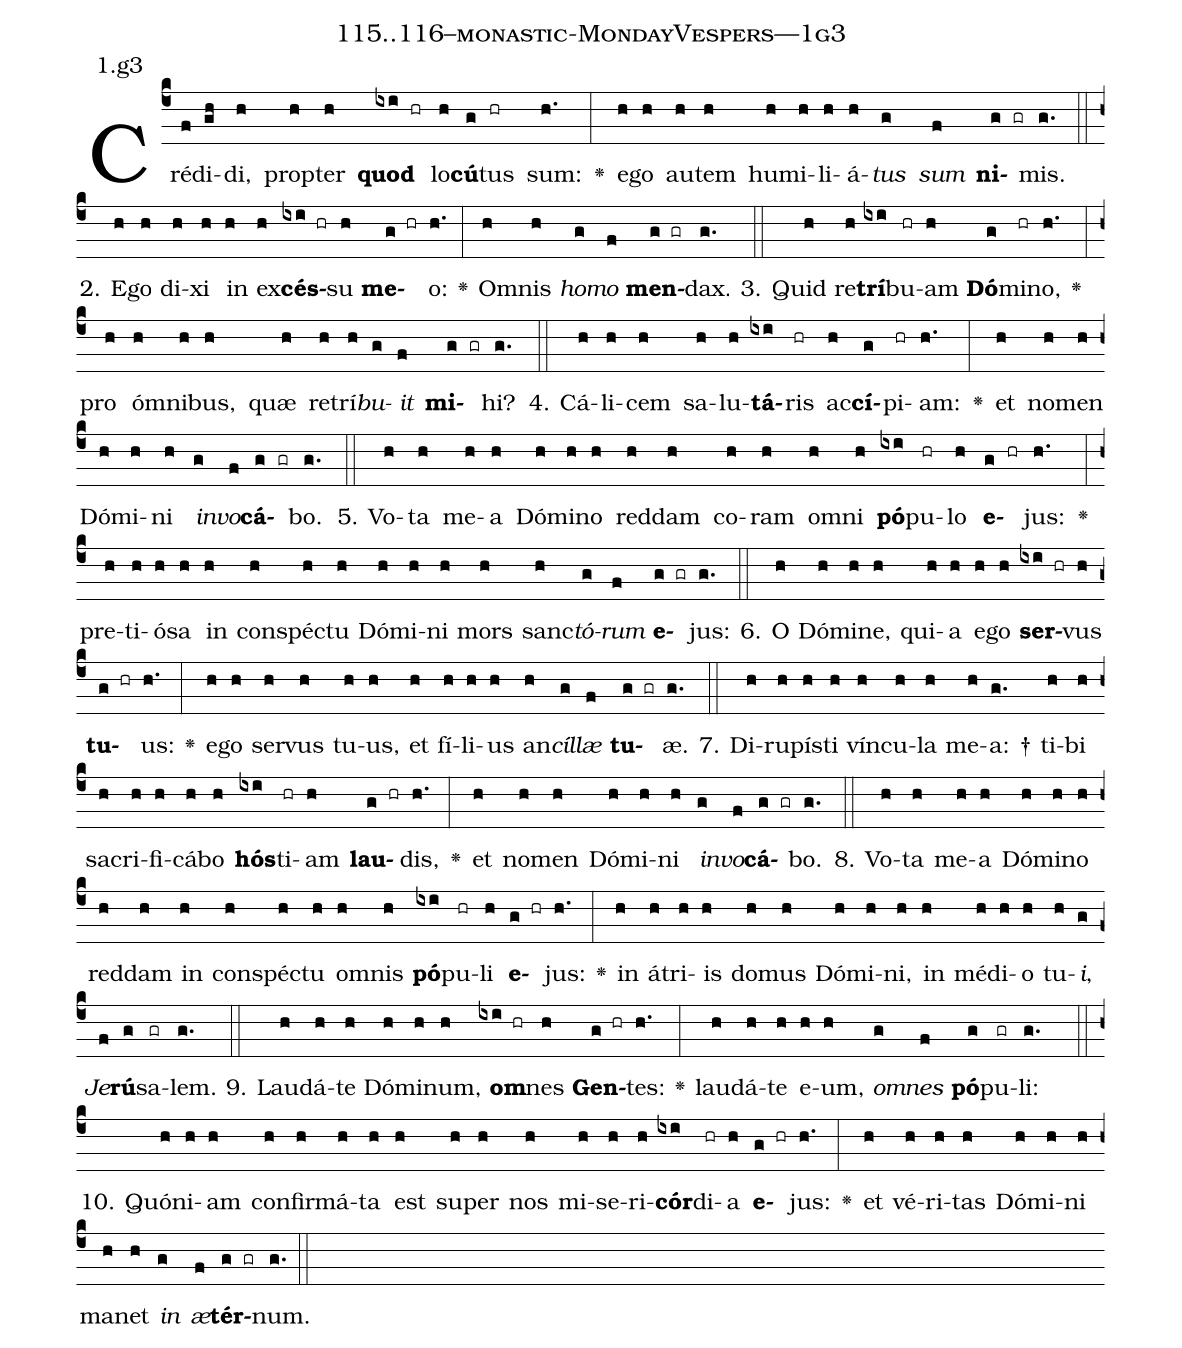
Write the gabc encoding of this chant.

name: 115..116--monastic-MondayVespers---1g3;
annotation: 1.g3;
%%
(c4)Cré(f)di(gh)di,(h) prop(h)ter(h) <b>quod</b>(ixi hr) lo(h)<b>cú</b>(g)tus(hr) sum:(h.) <v>\greheightstar</v>(:) e(h)go(h) au(h)tem(h) hu(h)mi(h)li(h)á(h)<i>tus</i>(g) <i>sum</i>(f) <b>ni</b>(g gr)mis.(g.) (::)
2. E(h)go(h) di(h)xi(h) in(h) ex(h)<b>cés</b>(ixi hr)su(h) <b>me</b>(g hr)o:(h.) <v>\greheightstar</v>(:) Om(h)nis(h) <i>ho</i>(g)<i>mo</i>(f) <b>men</b>(g gr)dax.(g.) (::)
3. Quid(h) re(h)<b>trí</b>(ixi)bu(hr)am(h) <b>Dó</b>(g)mi(hr)no,(h.) <v>\greheightstar</v>(:) pro(h) óm(h)ni(h)bus,(h) quæ(h) re(h)trí(h)<i>bu</i>(g)<i>it</i>(f) <b>mi</b>(g gr)hi?(g.) (::)
4. Cá(h)li(h)cem(h) sa(h)lu(h)<b>tá</b>(ixi)ris(hr) ac(h)<b>cí</b>(g)pi(hr)am:(h.) <v>\greheightstar</v>(:) et(h) no(h)men(h) Dó(h)mi(h)ni(h) <i>in</i>(g)<i>vo</i>(f)<b>cá</b>(g gr)bo.(g.) (::)
5. Vo(h)ta(h) me(h)a(h) Dó(h)mi(h)no(h) red(h)dam(h) co(h)ram(h) om(h)ni(h) <b>pó</b>(ixi)pu(hr)lo(h) <b>e</b>(g hr)jus:(h.) <v>\greheightstar</v>(:) pre(h)ti(h)ó(h)sa(h) in(h) con(h)spéc(h)tu(h) Dó(h)mi(h)ni(h) mors(h) sanc(h)<i>tó</i>(g)<i>rum</i>(f) <b>e</b>(g gr)jus:(g.) (::)
6. O(h) Dó(h)mi(h)ne,(h) qui(h)a(h) e(h)go(h) <b>ser</b>(ixi hr)vus(h) <b>tu</b>(g hr)us:(h.) <v>\greheightstar</v>(:) e(h)go(h) ser(h)vus(h) tu(h)us,(h) et(h) fí(h)li(h)us(h) an(h)<i>cíl</i>(g)<i>læ</i>(f) <b>tu</b>(g gr)æ.(g.) (::)
7. Di(h)ru(h)pís(h)ti(h) vín(h)cu(h)la(h) me(h)a: †(g.) ti(h)bi(h) sa(h)cri(h)fi(h)cá(h)bo(h) <b>hós</b>(ixi)ti(hr)am(h) <b>lau</b>(g hr)dis,(h.) <v>\greheightstar</v>(:) et(h) no(h)men(h) Dó(h)mi(h)ni(h) <i>in</i>(g)<i>vo</i>(f)<b>cá</b>(g gr)bo.(g.) (::)
8. Vo(h)ta(h) me(h)a(h) Dó(h)mi(h)no(h) red(h)dam(h) in(h) con(h)spéc(h)tu(h) om(h)nis(h) <b>pó</b>(ixi)pu(hr)li(h) <b>e</b>(g hr)jus:(h.) <v>\greheightstar</v>(:) in(h) á(h)tri(h)is(h) do(h)mus(h) Dó(h)mi(h)ni,(h) in(h) mé(h)di(h)o(h) tu(h)<i>i</i>,(g) <i>Je</i>(f)<b>rú</b>(g)sa(gr)lem.(g.) (::)
9. Lau(h)dá(h)te(h) Dó(h)mi(h)num,(h) <b>om</b>(ixi hr)nes(h) <b>Gen</b>(g hr)tes:(h.) <v>\greheightstar</v>(:) lau(h)dá(h)te(h) e(h)um,(h) <i>om</i>(g)<i>nes</i>(f) <b>pó</b>(g)pu(gr)li:(g.) (::)
10. Quón(h)i(h)am(h) con(h)fir(h)má(h)ta(h) est(h) su(h)per(h) nos(h) mi(h)se(h)ri(h)<b>cór</b>(ixi)di(hr)a(h) <b>e</b>(g hr)jus:(h.) <v>\greheightstar</v>(:) et(h) vé(h)ri(h)tas(h) Dó(h)mi(h)ni(h) ma(h)net(h) <i>in</i>(g) <i>æ</i>(f)<b>tér</b>(g gr)num.(g.) (::)
